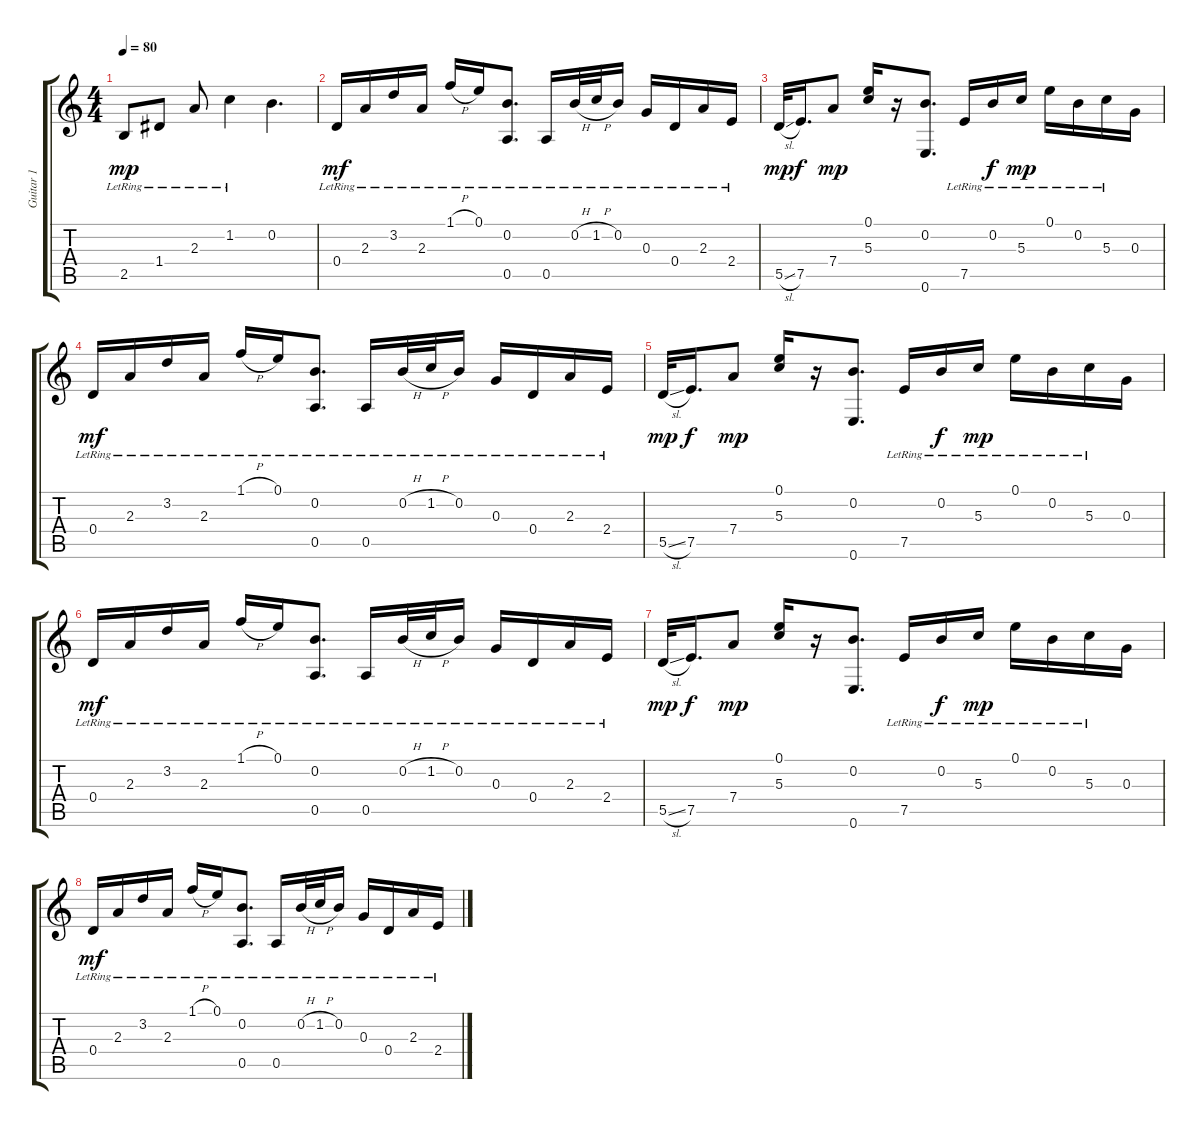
\track ("Guitar 1" "Guitar 1") {instrument acousticguitarnylon}
\staff {score tabs}
\tuning (E4 B3 G3 D3 A2 E2) {hide}
\ts (4 4)
\tempo 80
\clef g2
\ks c
2.5{lr}.8{dy mp} 1.4{lr}.8 2.3{lr}.8 1.2{lr}.4 0.2.4{d} |
0.4{lr}.16{dy mf} 2.3{lr}.16 3.2{lr}.16 2.3{lr}.16 1.1{h lr}.16 0.1{lr}.16 (0.2{lr} 0.5{lr}).8{d} 0.5{lr}.16 0.2{h lr}.32 1.2{h lr}.32 0.2{lr}.16 0.3{lr}.16 0.4{lr}.16 2.3{lr}.16 2.4{lr}.16 |
5.5{sl}.32{dy mp} 7.5.16{d dy f} 7.4.8{dy mp} (0.1 5.3).16 r.16 (0.2 0.6).8{d} 7.5{lr}.16 0.2{lr}.16{dy f} 5.3{lr}.16{dy mp} 0.1{lr}.16 0.2{lr}.16 5.3{lr}.16 0.3.16 |
0.4{lr}.16{dy mf} 2.3{lr}.16 3.2{lr}.16 2.3{lr}.16 1.1{h lr}.16 0.1{lr}.16 (0.2{lr} 0.5{lr}).8{d} 0.5{lr}.16 0.2{h lr}.32 1.2{h lr}.32 0.2{lr}.16 0.3{lr}.16 0.4{lr}.16 2.3{lr}.16 2.4{lr}.16 |
5.5{sl}.32{dy mp} 7.5.16{d dy f} 7.4.8{dy mp} (0.1 5.3).16 r.16 (0.2 0.6).8{d} 7.5{lr}.16 0.2{lr}.16{dy f} 5.3{lr}.16{dy mp} 0.1{lr}.16 0.2{lr}.16 5.3{lr}.16 0.3.16 |
0.4{lr}.16{dy mf} 2.3{lr}.16 3.2{lr}.16 2.3{lr}.16 1.1{h lr}.16 0.1{lr}.16 (0.2{lr} 0.5{lr}).8{d} 0.5{lr}.16 0.2{h lr}.32 1.2{h lr}.32 0.2{lr}.16 0.3{lr}.16 0.4{lr}.16 2.3{lr}.16 2.4{lr}.16 |
5.5{sl}.32{dy mp} 7.5.16{d dy f} 7.4.8{dy mp} (0.1 5.3).16 r.16 (0.2 0.6).8{d} 7.5{lr}.16 0.2{lr}.16{dy f} 5.3{lr}.16{dy mp} 0.1{lr}.16 0.2{lr}.16 5.3{lr}.16 0.3.16 |
0.4{lr}.16{dy mf} 2.3{lr}.16 3.2{lr}.16 2.3{lr}.16 1.1{h lr}.16 0.1{lr}.16 (0.2{lr} 0.5{lr}).8{d} 0.5{lr}.16 0.2{h lr}.32 1.2{h lr}.32 0.2{lr}.16 0.3{lr}.16 0.4{lr}.16 2.3{lr}.16 2.4{lr}.16
